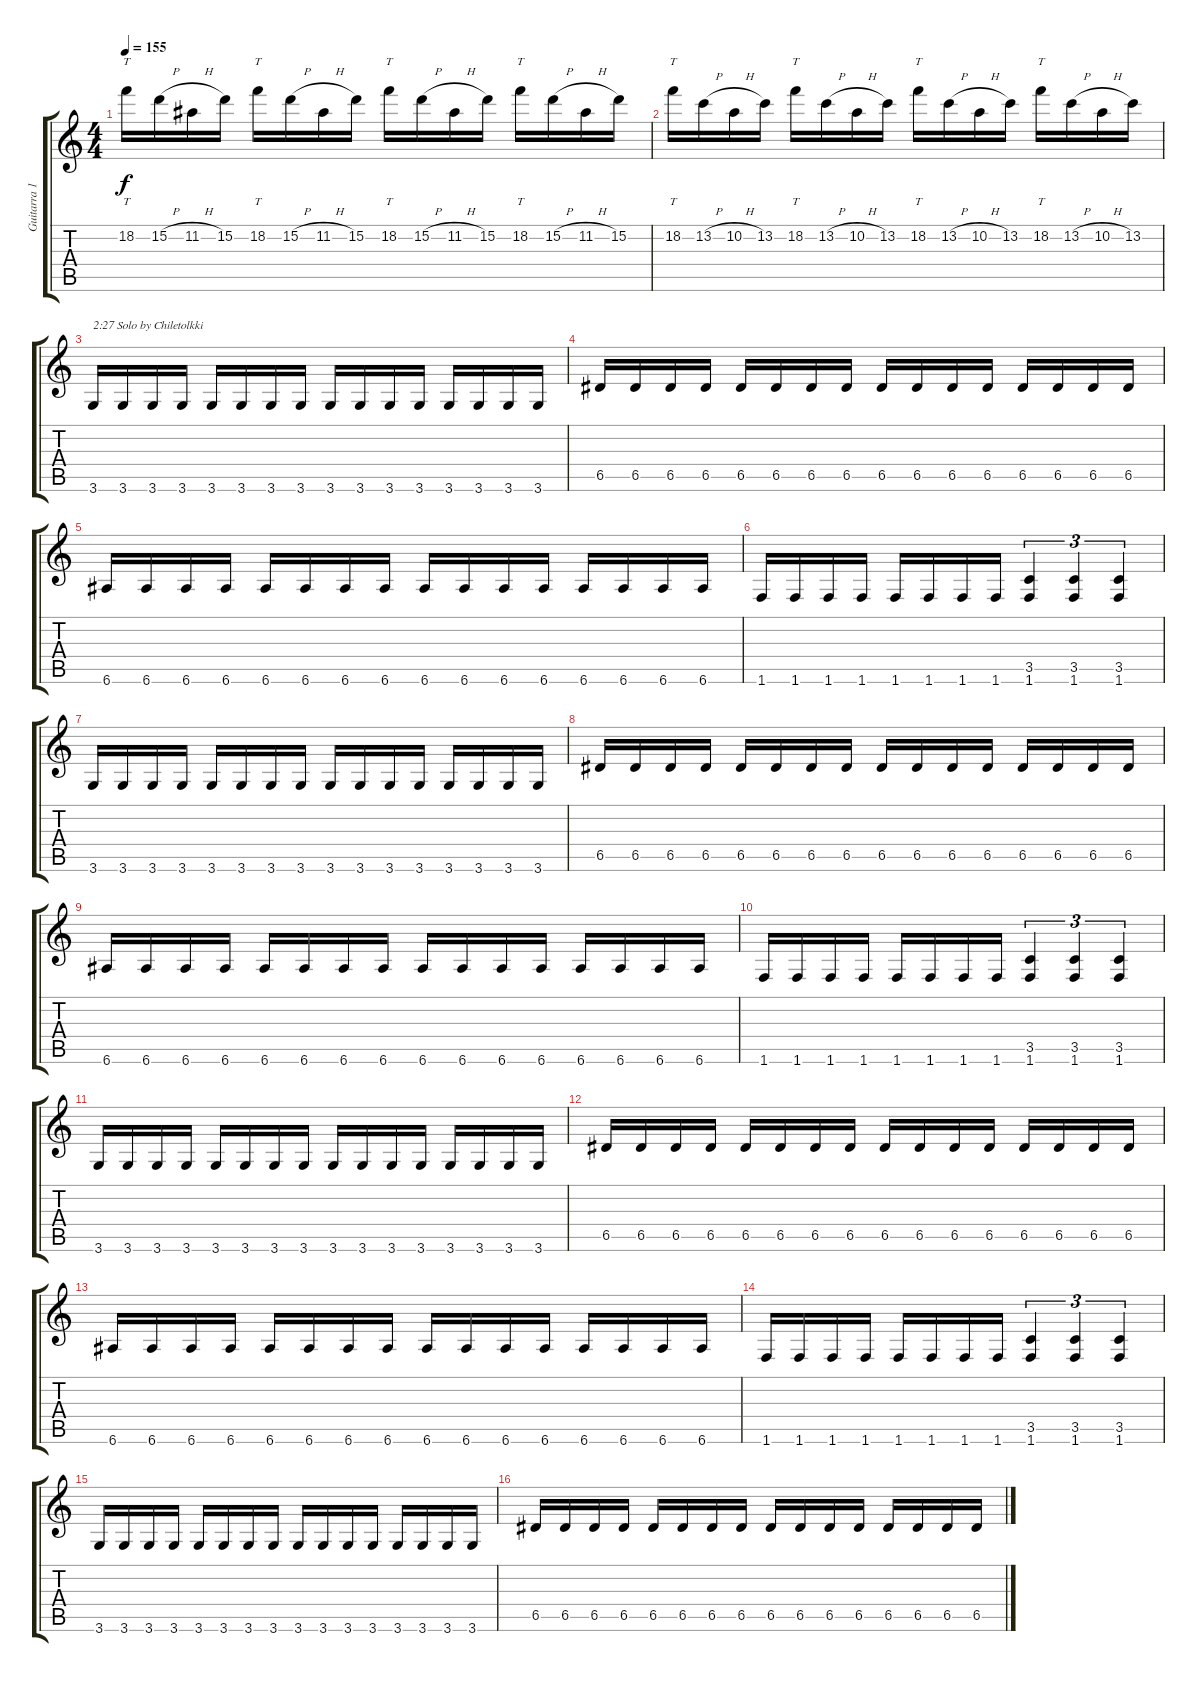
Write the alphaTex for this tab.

\track ("Guitarra 1" "Guitarra 1") {instrument distortionguitar}
\staff {score tabs}
\tuning (E4 B3 G3 D3 A2 E2) {hide}
\ts (4 4)
\tempo 155
\clef g2
\ks c
18.2.16{tt dy f} 15.2{h}.16 11.2{h}.16 15.2.16 18.2.16{tt} 15.2{h}.16 11.2{h}.16 15.2.16 18.2.16{tt} 15.2{h}.16 11.2{h}.16 15.2.16 18.2.16{tt} 15.2{h}.16 11.2{h}.16 15.2.16 |
18.2.16{tt} 13.2{h}.16 10.2{h}.16 13.2.16 18.2.16{tt} 13.2{h}.16 10.2{h}.16 13.2.16 18.2.16{tt} 13.2{h}.16 10.2{h}.16 13.2.16 18.2.16{tt} 13.2{h}.16 10.2{h}.16 13.2.16 |
3.6.16{txt "2:27 Solo by Chiletolkki"} 3.6.16 3.6.16 3.6.16 3.6.16 3.6.16 3.6.16 3.6.16 3.6.16 3.6.16 3.6.16 3.6.16 3.6.16 3.6.16 3.6.16 3.6.16 |
6.5.16 6.5.16 6.5.16 6.5.16 6.5.16 6.5.16 6.5.16 6.5.16 6.5.16 6.5.16 6.5.16 6.5.16 6.5.16 6.5.16 6.5.16 6.5.16 |
6.6.16 6.6.16 6.6.16 6.6.16 6.6.16 6.6.16 6.6.16 6.6.16 6.6.16 6.6.16 6.6.16 6.6.16 6.6.16 6.6.16 6.6.16 6.6.16 |
1.6.16 1.6.16 1.6.16 1.6.16 1.6.16 1.6.16 1.6.16 1.6.16 (3.5 1.6).4{tu (3 2)} (3.5 1.6).4{tu (3 2)} (3.5 1.6).4{tu (3 2)} |
3.6.16 3.6.16 3.6.16 3.6.16 3.6.16 3.6.16 3.6.16 3.6.16 3.6.16 3.6.16 3.6.16 3.6.16 3.6.16 3.6.16 3.6.16 3.6.16 |
6.5.16 6.5.16 6.5.16 6.5.16 6.5.16 6.5.16 6.5.16 6.5.16 6.5.16 6.5.16 6.5.16 6.5.16 6.5.16 6.5.16 6.5.16 6.5.16 |
6.6.16 6.6.16 6.6.16 6.6.16 6.6.16 6.6.16 6.6.16 6.6.16 6.6.16 6.6.16 6.6.16 6.6.16 6.6.16 6.6.16 6.6.16 6.6.16 |
1.6.16 1.6.16 1.6.16 1.6.16 1.6.16 1.6.16 1.6.16 1.6.16 (3.5 1.6).4{tu (3 2)} (3.5 1.6).4{tu (3 2)} (3.5 1.6).4{tu (3 2)} |
3.6.16 3.6.16 3.6.16 3.6.16 3.6.16 3.6.16 3.6.16 3.6.16 3.6.16 3.6.16 3.6.16 3.6.16 3.6.16 3.6.16 3.6.16 3.6.16 |
6.5.16 6.5.16 6.5.16 6.5.16 6.5.16 6.5.16 6.5.16 6.5.16 6.5.16 6.5.16 6.5.16 6.5.16 6.5.16 6.5.16 6.5.16 6.5.16 |
6.6.16 6.6.16 6.6.16 6.6.16 6.6.16 6.6.16 6.6.16 6.6.16 6.6.16 6.6.16 6.6.16 6.6.16 6.6.16 6.6.16 6.6.16 6.6.16 |
1.6.16 1.6.16 1.6.16 1.6.16 1.6.16 1.6.16 1.6.16 1.6.16 (3.5 1.6).4{tu (3 2)} (3.5 1.6).4{tu (3 2)} (3.5 1.6).4{tu (3 2)} |
3.6.16 3.6.16 3.6.16 3.6.16 3.6.16 3.6.16 3.6.16 3.6.16 3.6.16 3.6.16 3.6.16 3.6.16 3.6.16 3.6.16 3.6.16 3.6.16 |
6.5.16 6.5.16 6.5.16 6.5.16 6.5.16 6.5.16 6.5.16 6.5.16 6.5.16 6.5.16 6.5.16 6.5.16 6.5.16 6.5.16 6.5.16 6.5.16
